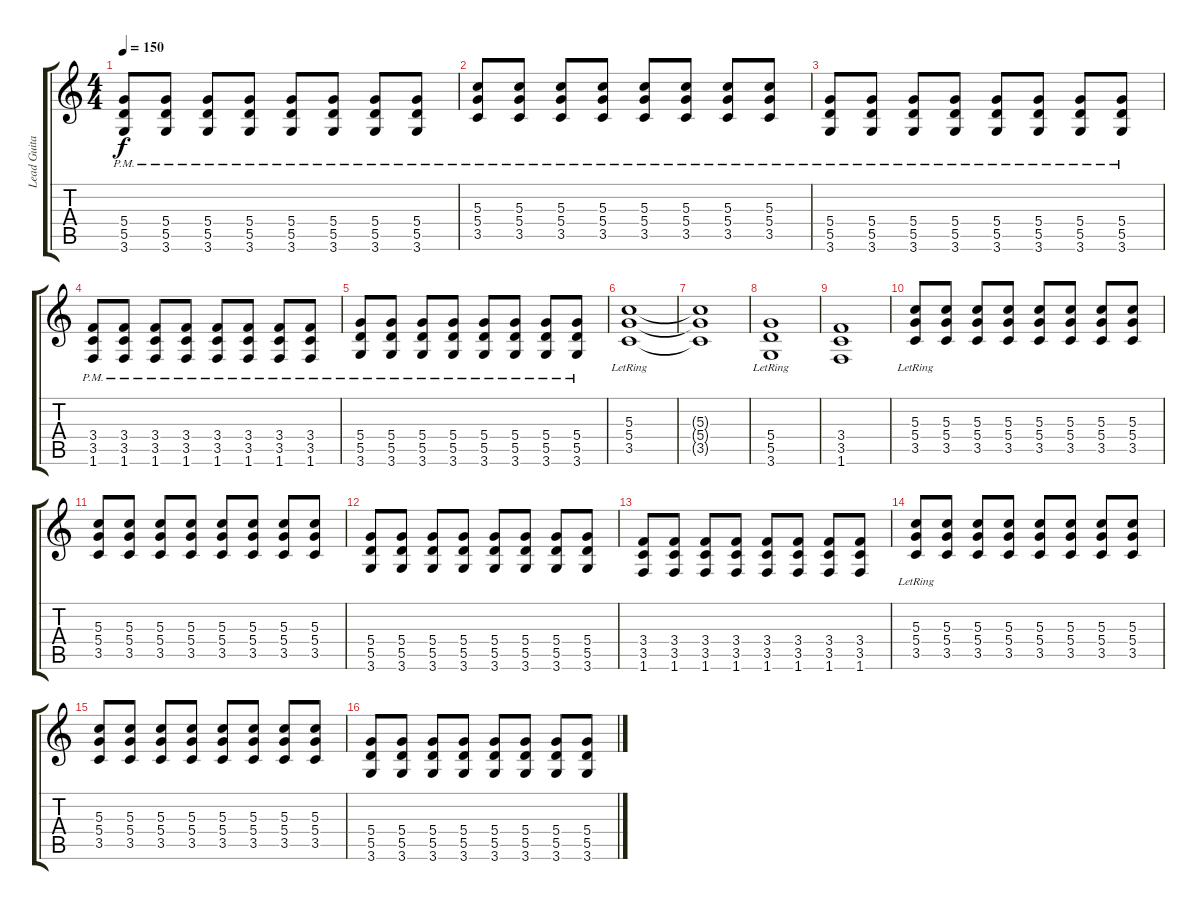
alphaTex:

\track ("Lead Guitar" "Lead Guita") {instrument distortionguitar}
\staff {score tabs}
\tuning (E4 B3 G3 D3 A2 E2) {hide}
\ts (4 4)
\tempo 150
\clef g2
\ks c
(5.4{pm} 5.5{pm} 3.6{pm}).8{dy f} (5.4{pm} 5.5{pm} 3.6{pm}).8 (5.4{pm} 5.5{pm} 3.6{pm}).8 (5.4{pm} 5.5{pm} 3.6{pm}).8 (5.4{pm} 5.5{pm} 3.6{pm}).8 (5.4{pm} 5.5{pm} 3.6{pm}).8 (5.4{pm} 5.5{pm} 3.6{pm}).8 (5.4{pm} 5.5{pm} 3.6{pm}).8 |
(5.3{pm} 5.4{pm} 3.5{pm}).8 (5.3{pm} 5.4{pm} 3.5{pm}).8 (5.3{pm} 5.4{pm} 3.5{pm}).8 (5.3{pm} 5.4{pm} 3.5{pm}).8 (5.3{pm} 5.4{pm} 3.5{pm}).8 (5.3{pm} 5.4{pm} 3.5{pm}).8 (5.3{pm} 5.4{pm} 3.5{pm}).8 (5.3{pm} 5.4{pm} 3.5{pm}).8 |
(5.4{pm} 5.5{pm} 3.6{pm}).8 (5.4{pm} 5.5{pm} 3.6{pm}).8 (5.4{pm} 5.5{pm} 3.6{pm}).8 (5.4{pm} 5.5{pm} 3.6{pm}).8 (5.4{pm} 5.5{pm} 3.6{pm}).8 (5.4{pm} 5.5{pm} 3.6{pm}).8 (5.4{pm} 5.5{pm} 3.6{pm}).8 (5.4{pm} 5.5{pm} 3.6{pm}).8 |
(3.4{pm} 3.5{pm} 1.6{pm}).8 (3.4{pm} 3.5{pm} 1.6{pm}).8 (3.4{pm} 3.5{pm} 1.6{pm}).8 (3.4{pm} 3.5{pm} 1.6{pm}).8 (3.4{pm} 3.5{pm} 1.6{pm}).8 (3.4{pm} 3.5{pm} 1.6{pm}).8 (3.4{pm} 3.5{pm} 1.6{pm}).8 (3.4{pm} 3.5{pm} 1.6{pm}).8 |
(5.4{pm} 5.5{pm} 3.6{pm}).8 (5.4{pm} 5.5{pm} 3.6{pm}).8 (5.4{pm} 5.5{pm} 3.6{pm}).8 (5.4{pm} 5.5{pm} 3.6{pm}).8 (5.4{pm} 5.5{pm} 3.6{pm}).8 (5.4{pm} 5.5{pm} 3.6{pm}).8 (5.4{pm} 5.5{pm} 3.6{pm}).8 (5.4{pm} 5.5{pm} 3.6{pm}).8 |
(5.3{lr} 5.4{lr} 3.5{lr}).1 |
(5.3{t} 5.4{t} 3.5{t}).1 |
(5.4{lr} 5.5{lr} 3.6{lr}).1 |
(3.4 3.5 1.6).1 |
(5.3 5.4{lr} 3.5{lr}).8 (5.3 5.4 3.5).8 (5.3 5.4 3.5).8 (5.3 5.4 3.5).8 (5.3 5.4 3.5).8 (5.3 5.4 3.5).8 (5.3 5.4 3.5).8 (5.3 5.4 3.5).8 |
(5.3 5.4 3.5).8 (5.3 5.4 3.5).8 (5.3 5.4 3.5).8 (5.3 5.4 3.5).8 (5.3 5.4 3.5).8 (5.3 5.4 3.5).8 (5.3 5.4 3.5).8 (5.3 5.4 3.5).8 |
(5.4 5.5 3.6).8 (5.4 5.5 3.6).8 (5.4 5.5 3.6).8 (5.4 5.5 3.6).8 (5.4 5.5 3.6).8 (5.4 5.5 3.6).8 (5.4 5.5 3.6).8 (5.4 5.5 3.6).8 |
(3.4 3.5 1.6).8 (3.4 3.5 1.6).8 (3.4 3.5 1.6).8 (3.4 3.5 1.6).8 (3.4 3.5 1.6).8 (3.4 3.5 1.6).8 (3.4 3.5 1.6).8 (3.4 3.5 1.6).8 |
(5.3 5.4{lr} 3.5{lr}).8 (5.3 5.4 3.5).8 (5.3 5.4 3.5).8 (5.3 5.4 3.5).8 (5.3 5.4 3.5).8 (5.3 5.4 3.5).8 (5.3 5.4 3.5).8 (5.3 5.4 3.5).8 |
(5.3 5.4 3.5).8 (5.3 5.4 3.5).8 (5.3 5.4 3.5).8 (5.3 5.4 3.5).8 (5.3 5.4 3.5).8 (5.3 5.4 3.5).8 (5.3 5.4 3.5).8 (5.3 5.4 3.5).8 |
(5.4 5.5 3.6).8 (5.4 5.5 3.6).8 (5.4 5.5 3.6).8 (5.4 5.5 3.6).8 (5.4 5.5 3.6).8 (5.4 5.5 3.6).8 (5.4 5.5 3.6).8 (5.4 5.5 3.6).8
